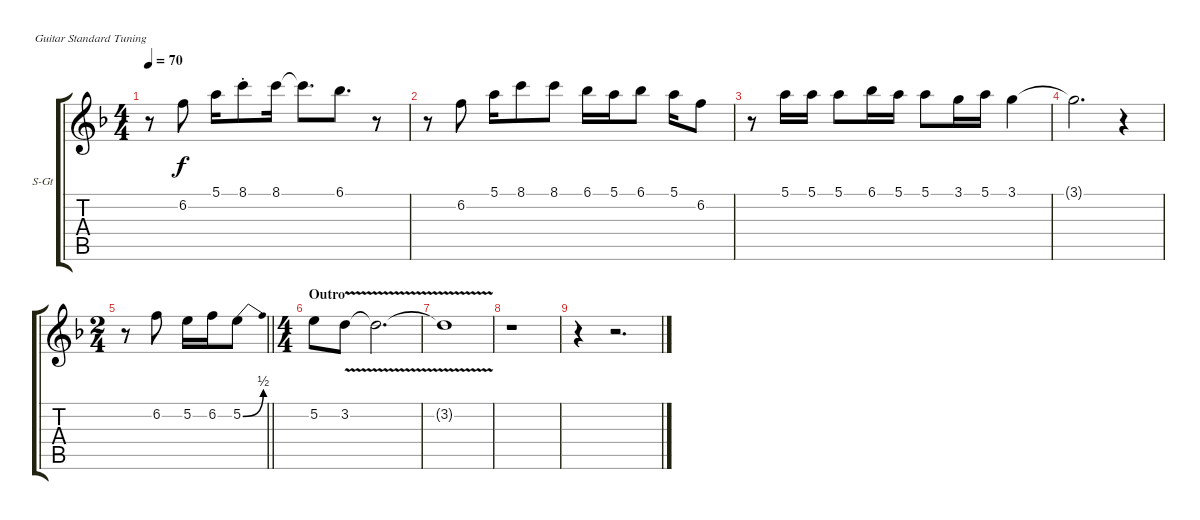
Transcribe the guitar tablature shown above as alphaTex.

\bracketExtendMode groupsimilarinstruments
\firstSystemTrackNameOrientation horizontal
\otherSystemsTrackNameOrientation horizontal
\track ("Вокал" "S-Gt") {mute instrument trumpet}
\staff {score tabs}
\tuning (E4 B3 G3 D3 A2 E2)
\displaytranspose 12
\ts (4 4)
\tempo 70
\clef g2
\ks dminor
r.8{dy f} 6.2.8 5.1.16 8.1{st}.8 8.1.16 8.1{t}.8{d} 6.1.8{d} r.8 |
r.8 6.2.8 5.1.16 8.1.8 8.1.8 6.1.16 5.1.16 6.1.8 5.1.16 6.2.8 |
r.8 5.1.16 5.1.16 5.1.8 6.1.16 5.1.16 5.1.8 3.1.16 5.1.16 3.1.4 |
3.1{t}.2{d} r.4 |
\ts (2 4)
\beaming (8 2 2)
\barLineRight lightlight
r.8 6.2.8 5.2.16 6.2.16 5.2{be (bend 0 0 60 2)}.8 |
\ts (4 4)
\beaming (8 2 2 2 2)
\section ("" "Outro")
5.2.8 3.2{v}.8 3.2{v t}.2{d} |
3.2{v t}.1 |
r.1 |
r.4 r.2{d}
